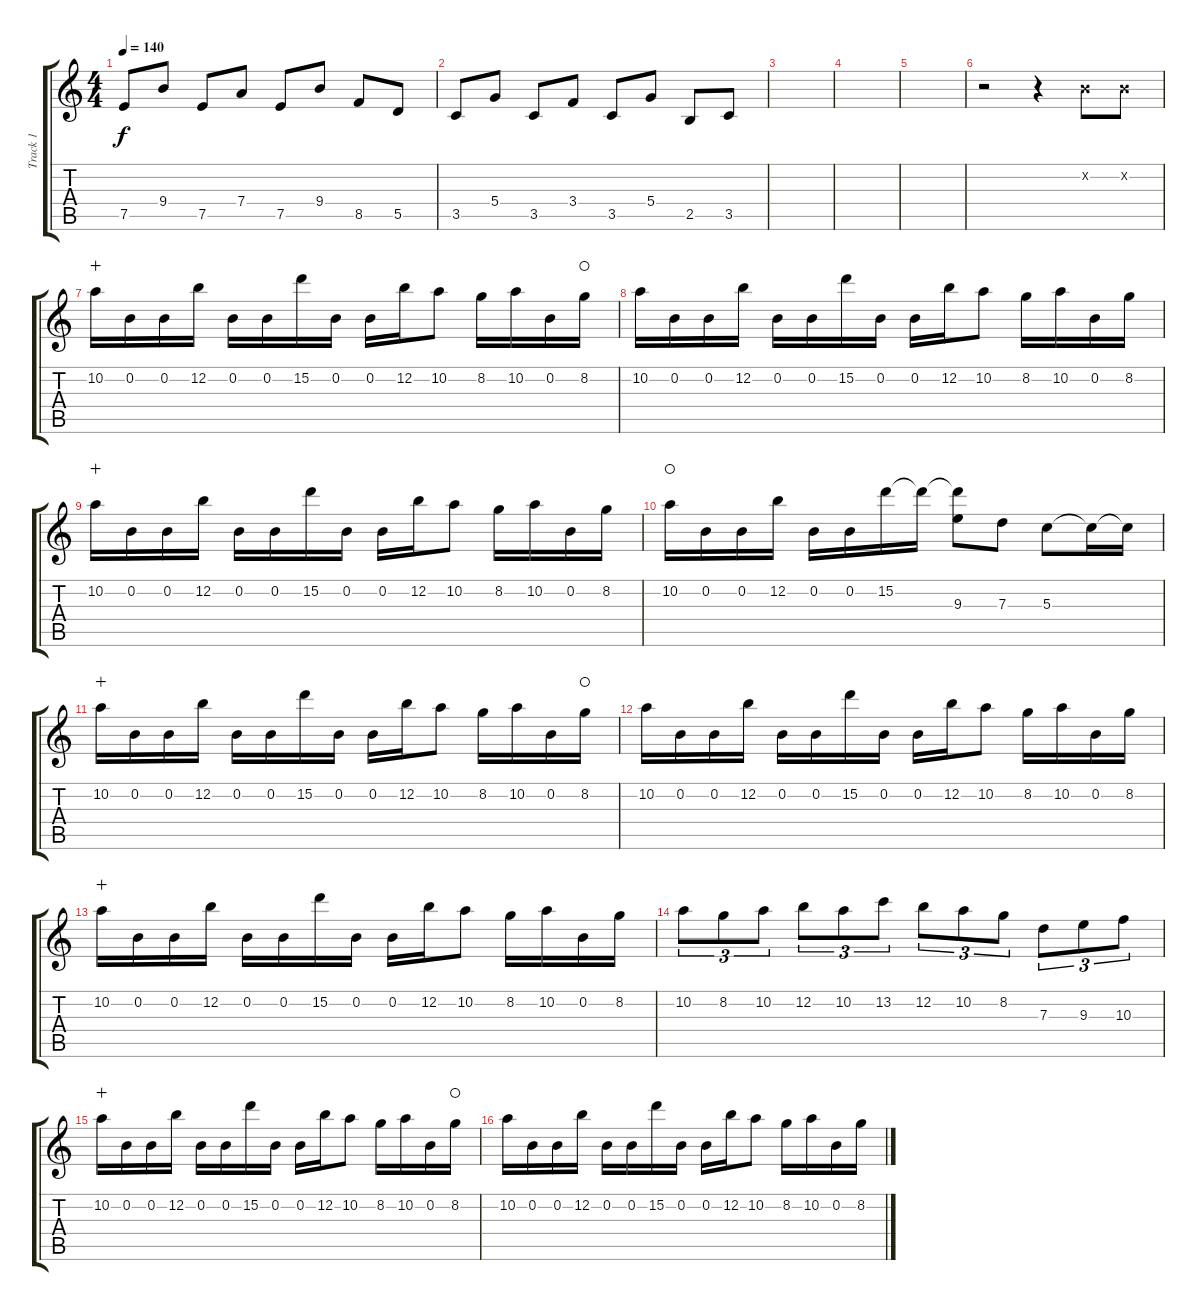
\track ("Track 1" "Track 1") {instrument overdrivenguitar}
\staff {score tabs}
\tuning (E4 B3 G3 D3 A2 E2) {hide}
\ts (4 4)
\tempo 140
\clef g2
\ks c
7.5.8{dy f} 9.4.8 7.5.8 7.4.8 7.5.8 9.4.8 8.5.8 5.5.8 |
3.5.8 5.4.8 3.5.8 3.4.8 3.5.8 5.4.8 2.5.8 3.5.8 |
|
|
|
r.2 r.4 0.2{x}.8 0.2{x}.8 |
10.2.16{wahc} 0.2.16 0.2.16 12.2.16 0.2.16 0.2.16 15.2.16 0.2.16 0.2.16 12.2.16 10.2.8 8.2.16 10.2.16 0.2.16 8.2.16{waho} |
10.2.16 0.2.16 0.2.16 12.2.16 0.2.16 0.2.16 15.2.16 0.2.16 0.2.16 12.2.16 10.2.8 8.2.16 10.2.16 0.2.16 8.2.16 |
10.2.16{wahc} 0.2.16 0.2.16 12.2.16 0.2.16 0.2.16 15.2.16 0.2.16 0.2.16 12.2.16 10.2.8 8.2.16 10.2.16 0.2.16 8.2.16 |
10.2.16{waho} 0.2.16 0.2.16 12.2.16 0.2.16 0.2.16 15.2.16 15.2{t}.16 (15.2{t} 9.3).8 7.3.8 5.3.8 5.3{t}.16 5.3{t}.16 |
10.2.16{wahc} 0.2.16 0.2.16 12.2.16 0.2.16 0.2.16 15.2.16 0.2.16 0.2.16 12.2.16 10.2.8 8.2.16 10.2.16 0.2.16 8.2.16{waho} |
10.2.16 0.2.16 0.2.16 12.2.16 0.2.16 0.2.16 15.2.16 0.2.16 0.2.16 12.2.16 10.2.8 8.2.16 10.2.16 0.2.16 8.2.16 |
10.2.16{wahc} 0.2.16 0.2.16 12.2.16 0.2.16 0.2.16 15.2.16 0.2.16 0.2.16 12.2.16 10.2.8 8.2.16 10.2.16 0.2.16 8.2.16 |
10.2.8{tu (3 2)} 8.2.8{tu (3 2)} 10.2.8{tu (3 2)} 12.2.8{tu (3 2)} 10.2.8{tu (3 2)} 13.2.8{tu (3 2)} 12.2.8{tu (3 2)} 10.2.8{tu (3 2)} 8.2.8{tu (3 2)} 7.3.8{tu (3 2)} 9.3.8{tu (3 2)} 10.3.8{tu (3 2)} |
10.2.16{wahc} 0.2.16 0.2.16 12.2.16 0.2.16 0.2.16 15.2.16 0.2.16 0.2.16 12.2.16 10.2.8 8.2.16 10.2.16 0.2.16 8.2.16{waho} |
10.2.16 0.2.16 0.2.16 12.2.16 0.2.16 0.2.16 15.2.16 0.2.16 0.2.16 12.2.16 10.2.8 8.2.16 10.2.16 0.2.16 8.2.16
